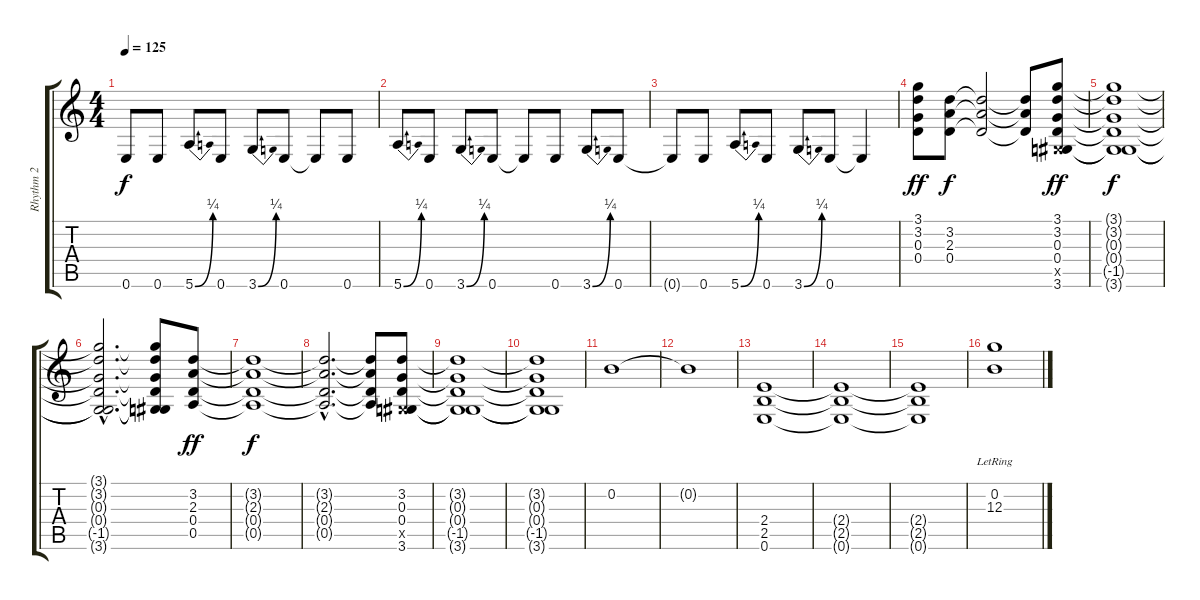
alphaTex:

\track ("Rhythm 2" "Rhythm 2") {instrument overdrivenguitar}
\staff {score tabs}
\tuning (E4 B3 G3 D3 A2 E2) {hide}
\ts (4 4)
\tempo 125
\clef g2
\ks c
0.6{t}.8{dy f} 0.6.8 5.6{be (bend 0 0 60 1)}.8 0.6.8 3.6{be (bend 0 0 60 1)}.8 0.6.8 0.6{t}.8 0.6.8 |
5.6{be (bend 0 0 60 1)}.8 0.6.8 3.6{be (bend 0 0 60 1)}.8 0.6.8 0.6{t}.8 0.6.8 3.6{be (bend 0 0 60 1)}.8 0.6.8 |
0.6{t}.8 0.6.8 5.6{be (bend 0 0 60 1)}.8 0.6.8 3.6{be (bend 0 0 60 1)}.8 0.6.8 0.6{t}.4 |
(3.1 3.2 0.3 0.4).8{dy ff} (3.2 2.3 0.4).8{dy f} (3.2{t} 2.3{t} 0.4{t}).2 (3.2{t} 2.3{t} 0.4{t}).8 (3.1 3.2 0.3 0.4 -1.5{x} 3.6).8{dy ff} |
(3.1{t} 3.2{t} 0.3{t} 0.4{t} -1.5{t} 3.6{t}).1{dy f} |
(3.1{hac t} 3.2{hac t} 0.3{hac t} 0.4{hac t} -1.5{hac t} 3.6{hac t}).2{d} (3.1{t} 3.2{t} 0.3{t} 0.4{t} -1.5{t} 3.6{t}).8 (3.2 2.3 0.4 0.5).8{dy ff} |
(3.2{t} 2.3{t} 0.4{t} 0.5{t}).1{dy f} |
(3.2{hac t} 2.3{hac t} 0.4{hac t} 0.5{hac t}).2{d} (3.2{t} 2.3{t} 0.4{t} 0.5{t}).8 (3.2 0.3 0.4 -1.5{x} 3.6).8 |
(3.2{t} 0.3{t} 0.4{t} -1.5{t} 3.6{t}).1 |
(3.2{t} 0.3{t} 0.4{t} -1.5{t} 3.6{t}).1 |
0.2.1 |
0.2{t}.1 |
(2.4 2.5 0.6).1 |
(2.4{t} 2.5{t} 0.6{t}).1 |
(2.4{t} 2.5{t} 0.6{t}).1 |
(0.2{lr} 12.3).1
